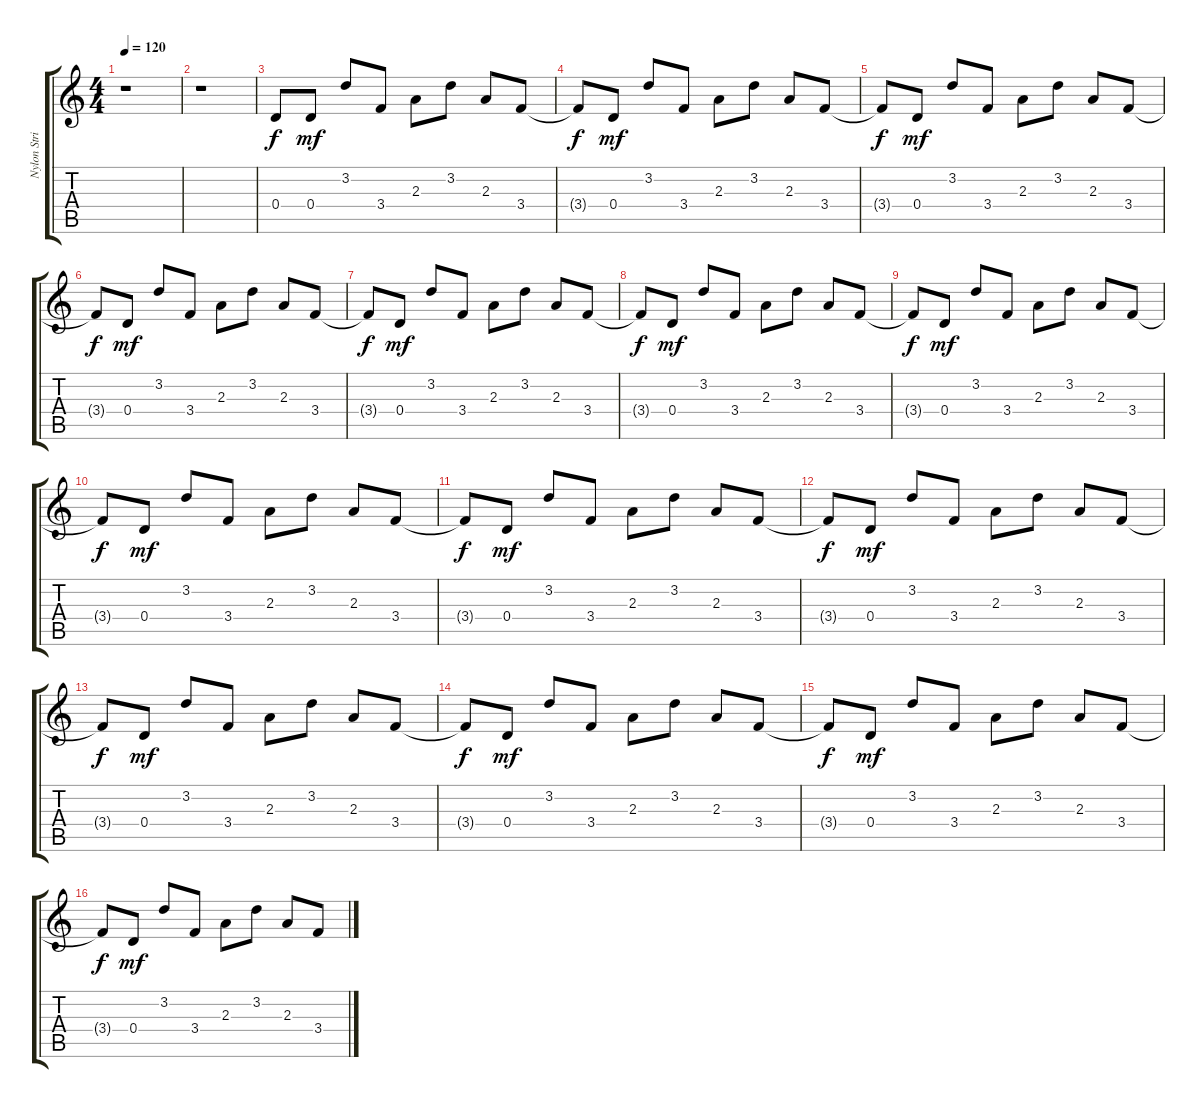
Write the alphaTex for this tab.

\track ("Nylon String Guitar" "Nylon Stri") {instrument acousticguitarnylon}
\staff {score tabs}
\tuning (E4 B3 G3 D3 A2 E2) {hide}
\ts (4 4)
\tempo 120
\clef g2
\ks c
r.1{dy f} |
r.1 |
0.4.8 0.4.8{dy mf} 3.2.8 3.4.8 2.3.8 3.2.8 2.3.8 3.4.8 |
3.4{t}.8{dy f} 0.4.8{dy mf} 3.2.8 3.4.8 2.3.8 3.2.8 2.3.8 3.4.8 |
3.4{t}.8{dy f} 0.4.8{dy mf} 3.2.8 3.4.8 2.3.8 3.2.8 2.3.8 3.4.8 |
3.4{t}.8{dy f} 0.4.8{dy mf} 3.2.8 3.4.8 2.3.8 3.2.8 2.3.8 3.4.8 |
3.4{t}.8{dy f} 0.4.8{dy mf} 3.2.8 3.4.8 2.3.8 3.2.8 2.3.8 3.4.8 |
3.4{t}.8{dy f} 0.4.8{dy mf} 3.2.8 3.4.8 2.3.8 3.2.8 2.3.8 3.4.8 |
3.4{t}.8{dy f} 0.4.8{dy mf} 3.2.8 3.4.8 2.3.8 3.2.8 2.3.8 3.4.8 |
3.4{t}.8{dy f} 0.4.8{dy mf} 3.2.8 3.4.8 2.3.8 3.2.8 2.3.8 3.4.8 |
3.4{t}.8{dy f} 0.4.8{dy mf} 3.2.8 3.4.8 2.3.8 3.2.8 2.3.8 3.4.8 |
3.4{t}.8{dy f} 0.4.8{dy mf} 3.2.8 3.4.8 2.3.8 3.2.8 2.3.8 3.4.8 |
3.4{t}.8{dy f} 0.4.8{dy mf} 3.2.8 3.4.8 2.3.8 3.2.8 2.3.8 3.4.8 |
3.4{t}.8{dy f} 0.4.8{dy mf} 3.2.8 3.4.8 2.3.8 3.2.8 2.3.8 3.4.8 |
3.4{t}.8{dy f} 0.4.8{dy mf} 3.2.8 3.4.8 2.3.8 3.2.8 2.3.8 3.4.8 |
3.4{t}.8{dy f} 0.4.8{dy mf} 3.2.8 3.4.8 2.3.8 3.2.8 2.3.8 3.4.8
